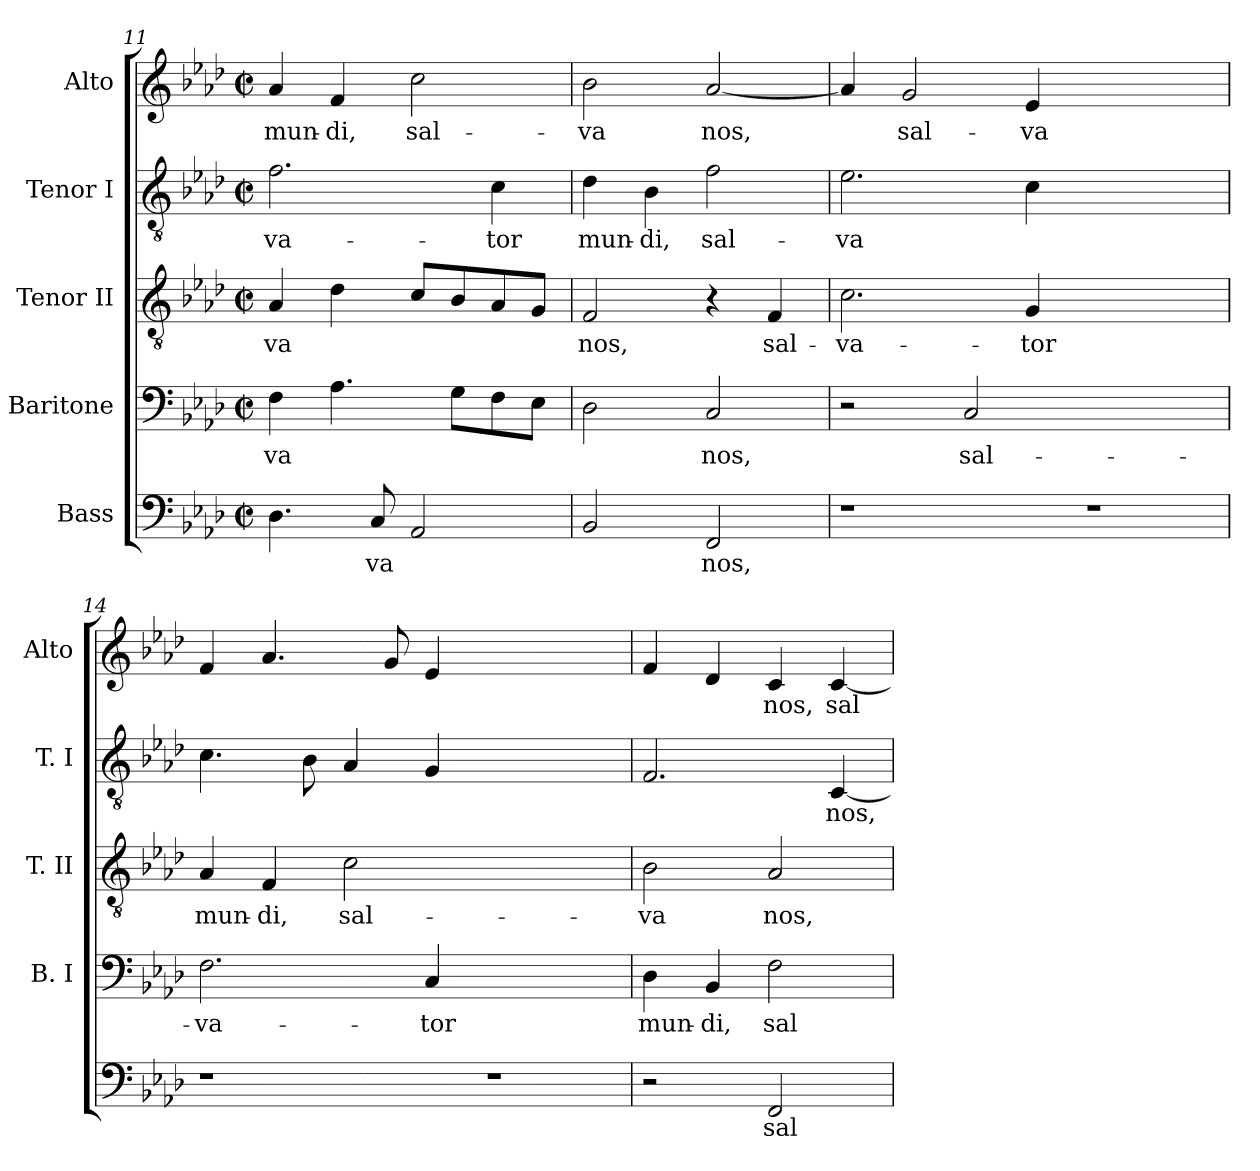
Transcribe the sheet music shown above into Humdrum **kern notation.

**kern	**text	**kern	**text	**kern	**text	**kern	**text	**kern	**text
*part5	*part5	*part4	*part4	*part3	*part3	*part2	*part2	*part1	*part1
*staff5	*staff5	*staff4	*staff4	*staff3	*staff3	*staff2	*staff2	*staff1	*staff1
*I"Bass	*	*I"Baritone	*	*I"Tenor II	*	*I"Tenor I	*	*I"Alto	*
*	*	*I'B. I	*	*I'T. II	*	*I'T. I	*	*I'Alto	*
!!LO:PB:g=z
*clefF4	*	*clefF4	*	*clefGv2	*	*clefGv2	*	*clefG2	*
*	*	*ITrd7c12	*	*	*	*	*	*	*
*k[b-e-a-d-]	*	*k[b-e-a-d-]	*	*k[b-e-a-d-]	*	*k[b-e-a-d-]	*	*k[b-e-a-d-]	*
*A-:	*	*A-:	*	*A-:	*	*A-:	*	*A-:	*
*M2/2	*	*M2/2	*	*M2/2	*	*M2/2	*	*M2/2	*
*met(c|)	*	*met(c|)	*	*met(c|)	*	*met(c|)	*	*met(c|)	*
=11	=11	=11	=11	=11	=11	=11	=11	=11	=11
!	!	!	!LO:LY:b:color=#000000	!	!	!	!	!	!
!	!	!	!	!	!LO:LY:b:color=#000000	!	!	!	!
!	!	!	!	!	!	!	!LO:LY:b:color=#000000	!	!
!	!	!	!	!	!	!	!	!	!LO:LY:b:color=#000000
4.D-i\	.	4FFi\	-va	4A-i/	-va	2.fi\	-va-	4a-i/	mun-
!	!	!	!	!	!	!	!	!	!LO:LY:b:color=#000000
.	.	4.AA-i\	.	4d-i\	.	.	.	4fi/	-di,
!	!LO:LY:b:color=#000000	!	!	!	!	!	!	!	!
8Ci/	-va	.	.	.	.	.	.	.	.
!	!	!	!	!	!	!	!	!	!LO:LY:b:color=#000000
2AA-i/	.	.	.	8ci/L	.	.	.	2cci\	sal-
.	.	8GGi\L	.	8B-i/	.	.	.	.	.
!	!	!	!	!	!	!	!LO:LY:b:color=#000000	!	!
.	.	8FFi\	.	8A-i/	.	4ci\	-tor	.	.
.	.	8EE-i\J	.	8Gi/J	.	.	.	.	.
=12	=12	=12	=12	=12	=12	=12	=12	=12	=12
!	!	!	!	!	!LO:LY:b:color=#000000	!	!	!	!
!	!	!	!	!	!	!	!LO:LY:b:color=#000000	!	!
!	!	!	!	!	!	!	!	!	!LO:LY:b:color=#000000
2BB-i/	.	2DD-i\	.	2Fi/	nos,	4d-i\	mun-	2b-i\	-va
!	!	!	!	!	!	!	!LO:LY:b:color=#000000	!	!
.	.	.	.	.	.	4B-i\	-di,	.	.
!	!LO:LY:b:color=#000000	!	!	!	!	!	!	!	!
!	!	!	!LO:LY:b:color=#000000	!	!	!	!	!	!
!	!	!	!	!	!	!	!LO:LY:b:color=#000000	!	!
!	!	!	!	!	!	!	!	!	!LO:LY:b:color=#000000
2FFi/	nos,	2CCi/	nos,	4r	.	2fi\	sal-	[<2a-i/	nos,
!	!	!	!	!	!LO:LY:b:color=#000000	!	!	!	!
.	.	.	.	4Fi/	sal-	.	.	.	.
=13	=13	=13	=13	=13	=13	=13	=13	=13	=13
!	!	!	!	!	!LO:LY:b:color=#000000	!	!	!	!
!	!	!	!	!	!	!	!LO:LY:b:color=#000000	!	!
1r	.	2r	.	2.ci\	-va-	2.e-i\	-va	4a-i/]	.
!	!	!	!	!	!	!	!	!	!LO:LY:b:color=#000000
.	.	.	.	.	.	.	.	2gi/	sal-
!	!	!	!LO:LY:b:color=#000000	!	!	!	!	!	!
.	.	2CCi/	sal-	.	.	.	.	.	.
!	!	!	!	!	!LO:LY:b:color=#000000	!	!	!	!
!	!	!	!	!	!	!	!	!	!LO:LY:b:color=#000000
.	.	.	.	4Gi/	-tor	4ci\	.	4e-i/	-va
1r	.	1ryy	.	1ryy	.	1ryy	.	1ryy	.
=14	=14	=14	=14	=14	=14	=14	=14	=14	=14
!	!	!	!LO:LY:b:color=#000000	!	!	!	!	!	!
!	!	!	!	!	!LO:LY:b:color=#000000	!	!	!	!
1r	.	2.FFi\	-va-	4A-i/	mun-	4.ci\	.	4fi/	.
!	!	!	!	!	!LO:LY:b:color=#000000	!	!	!	!
.	.	.	.	4Fi/	-di,	.	.	4.a-i/	.
.	.	.	.	.	.	8B-i\	.	.	.
!	!	!	!	!	!LO:LY:b:color=#000000	!	!	!	!
.	.	.	.	2ci\	sal-	4A-i/	.	.	.
.	.	.	.	.	.	.	.	8gi/	.
!	!	!	!LO:LY:b:color=#000000	!	!	!	!	!	!
.	.	4CCi/	-tor	.	.	4Gi/	.	4e-i/	.
1r	.	1ryy	.	1ryy	.	1ryy	.	1ryy	.
=15	=15	=15	=15	=15	=15	=15	=15	=15	=15
!	!	!	!LO:LY:b:color=#000000	!	!	!	!	!	!
!	!	!	!	!	!LO:LY:b:color=#000000	!	!	!	!
2r	.	4DD-i\	mun-	2B-i\	-va	2.Fi/	.	4fi/	.
!	!	!	!LO:LY:b:color=#000000	!	!	!	!	!	!
.	.	4BBB-i/	-di,	.	.	.	.	4d-i/	.
!	!LO:LY:b:color=#000000	!	!	!	!	!	!	!	!
!	!	!	!LO:LY:b:color=#000000	!	!	!	!	!	!
!	!	!	!	!	!LO:LY:b:color=#000000	!	!	!	!
!	!	!	!	!	!	!	!	!	!LO:LY:b:color=#000000
2FFi/	sal-	2FFi\	sal-	2A-i/	nos,	.	.	4ci/	nos,
!	!	!	!	!	!	!	!LO:LY:b:color=#000000	!	!
!	!	!	!	!	!	!	!	!	!LO:LY:b:color=#000000
.	.	.	.	.	.	[<4Ci/	nos,	[<4ci/	sal-
=	=	=	=	=	=	=	=	=	=
*-	*-	*-	*-	*-	*-	*-	*-	*-	*-
